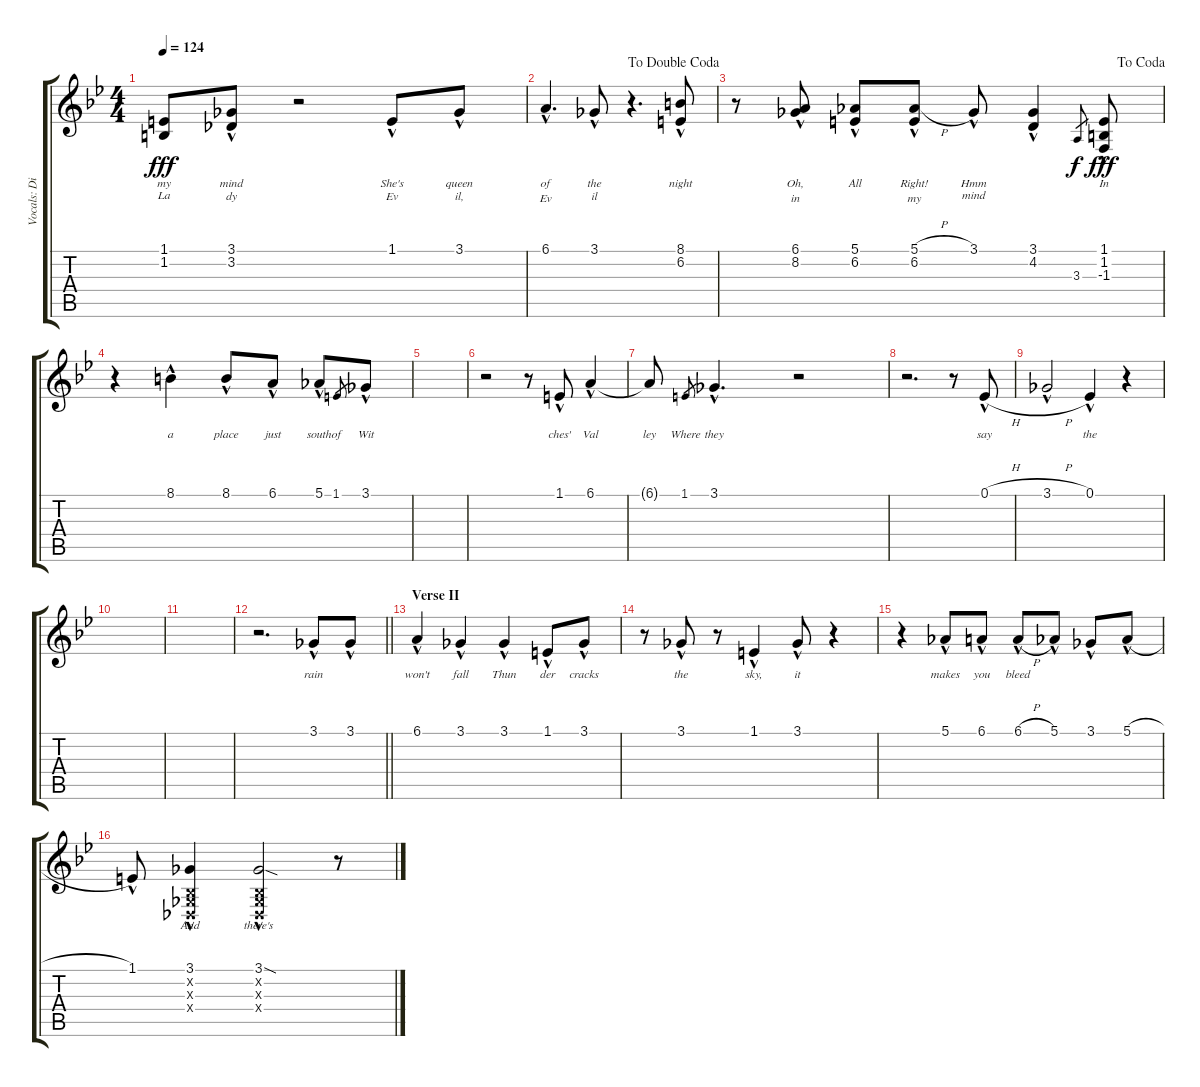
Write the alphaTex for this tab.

\track ("Vocals: Dio" "Vocals: Di") {instrument lead2sawtooth}
\staff {score tabs}
\tuning (Eb4 Bb3 Gb3 Db3 Ab2 Eb2) {hide}
\ts (4 4)
\tempo 124
\clef g2
\ks bb
(1.1{t} 1.2{t}).8{lyrics (0 "my") lyrics (1 "La") lyrics (2 "") lyrics (3 "") lyrics (4 "") dy fff} (3.1{hac} 3.2{hac}).8{lyrics (0 "mind") lyrics (1 "dy") lyrics (2 "") lyrics (3 "") lyrics (4 "")} r.2 1.1{hac}.8{lyrics (0 "She's") lyrics (1 "Ev") lyrics (2 "") lyrics (3 "") lyrics (4 "")} 3.1{hac}.8{lyrics (0 "queen") lyrics (1 "il,") lyrics (2 "") lyrics (3 "") lyrics (4 "")} |
\jump dadoublecoda
6.1{hac}.4{d lyrics (0 "of") lyrics (1 "Ev") lyrics (2 "") lyrics (3 "") lyrics (4 "")} 3.1{hac}.8{lyrics (0 "the") lyrics (1 "il") lyrics (2 "") lyrics (3 "") lyrics (4 "")} r.4{d} (8.1{hac} 6.2{hac}).8{lyrics (0 "night") lyrics (1 "") lyrics (2 "") lyrics (3 "") lyrics (4 "")} |
\jump dacoda
r.8 (6.1{hac} 8.2{hac}).8{lyrics (0 "Oh,") lyrics (1 "in") lyrics (2 "") lyrics (3 "") lyrics (4 "")} (5.1{hac} 6.2{hac}).8{lyrics (0 "All") lyrics (1 "") lyrics (2 "") lyrics (3 "") lyrics (4 "")} (5.1{h hac} 6.2{hac}).8{lyrics (0 "Right!") lyrics (1 "my") lyrics (2 "") lyrics (3 "") lyrics (4 "")} 3.1{hac}.8{lyrics (0 "Hmm") lyrics (1 "mind") lyrics (2 "") lyrics (3 "") lyrics (4 "")} (3.1{hac} 4.2{hac}).4{lyrics (0 "") lyrics (1 "") lyrics (2 "") lyrics (3 "") lyrics (4 "")} 3.3.8{lyrics (0 "") lyrics (1 "") lyrics (2 "") lyrics (3 "") lyrics (4 "") gr dy f} (1.1{hac} 1.2{hac} -1.3).8{lyrics (0 "In") lyrics (1 "") lyrics (2 "") lyrics (3 "") lyrics (4 "") dy fff} |
r.4 8.1{hac}.4{lyrics (0 "a") lyrics (1 "") lyrics (2 "") lyrics (3 "") lyrics (4 "")} 8.1{hac}.8{lyrics (0 "place") lyrics (1 "") lyrics (2 "") lyrics (3 "") lyrics (4 "")} 6.1{hac}.8{lyrics (0 "just") lyrics (1 "") lyrics (2 "") lyrics (3 "") lyrics (4 "")} 5.1{hac}.8{lyrics (0 "south") lyrics (1 "") lyrics (2 "") lyrics (3 "") lyrics (4 "")} 1.1.8{lyrics (0 "of") lyrics (1 "") lyrics (2 "") lyrics (3 "") lyrics (4 "") gr} 3.1{hac}.8{lyrics (0 "Wit") lyrics (1 "") lyrics (2 "") lyrics (3 "") lyrics (4 "")} |
|
r.2 r.8 1.1{hac}.8{lyrics (0 "ches'") lyrics (1 "") lyrics (2 "") lyrics (3 "") lyrics (4 "")} 6.1{hac}.4{lyrics (0 "Val") lyrics (1 "") lyrics (2 "") lyrics (3 "") lyrics (4 "")} |
6.1{t}.8{lyrics (0 "ley") lyrics (1 "") lyrics (2 "") lyrics (3 "") lyrics (4 "")} 1.1.8{lyrics (0 "Where") lyrics (1 "") lyrics (2 "") lyrics (3 "") lyrics (4 "") gr} 3.1{hac}.4{d lyrics (0 "they") lyrics (1 "") lyrics (2 "") lyrics (3 "") lyrics (4 "")} r.2 |
r.2{d} r.8 0.1{h hac}.8{lyrics (0 "say") lyrics (1 "") lyrics (2 "") lyrics (3 "") lyrics (4 "")} |
3.1{h hac}.2{lyrics (0 "") lyrics (1 "") lyrics (2 "") lyrics (3 "") lyrics (4 "")} 0.1{hac}.4{lyrics (0 "the") lyrics (1 "") lyrics (2 "") lyrics (3 "") lyrics (4 "")} r.4 |
|
|
\barLineRight lightlight
r.2{d} 3.1{hac}.8{lyrics (0 "rain") lyrics (1 "") lyrics (2 "") lyrics (3 "") lyrics (4 "")} 3.1{hac}.8{lyrics (0 "") lyrics (1 "") lyrics (2 "") lyrics (3 "") lyrics (4 "")} |
\section ("" "Verse II")
6.1{hac}.4{lyrics (0 "won't") lyrics (1 "") lyrics (2 "") lyrics (3 "") lyrics (4 "")} 3.1{hac}.4{lyrics (0 "fall") lyrics (1 "") lyrics (2 "") lyrics (3 "") lyrics (4 "")} 3.1{hac}.4{lyrics (0 "Thun") lyrics (1 "") lyrics (2 "") lyrics (3 "") lyrics (4 "")} 1.1{hac}.8{lyrics (0 "der") lyrics (1 "") lyrics (2 "") lyrics (3 "") lyrics (4 "")} 3.1{hac}.8{lyrics (0 "cracks") lyrics (1 "") lyrics (2 "") lyrics (3 "") lyrics (4 "")} |
r.8 3.1{hac}.8{lyrics (0 "the") lyrics (1 "") lyrics (2 "") lyrics (3 "") lyrics (4 "")} r.8 1.1{hac}.4{lyrics (0 "sky,") lyrics (1 "") lyrics (2 "") lyrics (3 "") lyrics (4 "")} 3.1{hac}.8{lyrics (0 "it") lyrics (1 "") lyrics (2 "") lyrics (3 "") lyrics (4 "")} r.4 |
r.4 5.1{hac}.8{lyrics (0 "makes") lyrics (1 "") lyrics (2 "") lyrics (3 "") lyrics (4 "")} 6.1{hac}.8{lyrics (0 "you") lyrics (1 "") lyrics (2 "") lyrics (3 "") lyrics (4 "")} 6.1{h hac}.8{lyrics (0 "bleed") lyrics (1 "") lyrics (2 "") lyrics (3 "") lyrics (4 "")} 5.1{hac}.8{lyrics (0 "") lyrics (1 "") lyrics (2 "") lyrics (3 "") lyrics (4 "")} 3.1{hac}.8{lyrics (0 "") lyrics (1 "") lyrics (2 "") lyrics (3 "") lyrics (4 "")} 5.1{h hac}.8{lyrics (0 "") lyrics (1 "") lyrics (2 "") lyrics (3 "") lyrics (4 "")} |
1.1{hac}.8{lyrics (0 "") lyrics (1 "") lyrics (2 "") lyrics (3 "") lyrics (4 "")} (3.1{hac} 0.2{hac x} 0.3{hac x} 0.4{hac x}).4{lyrics (0 "And") lyrics (1 "") lyrics (2 "") lyrics (3 "") lyrics (4 "")} (3.1{sod hac} 0.2{hac x} 0.3{hac x} 0.4{hac x}).2{lyrics (0 "there's") lyrics (1 "") lyrics (2 "") lyrics (3 "") lyrics (4 "")} r.8
